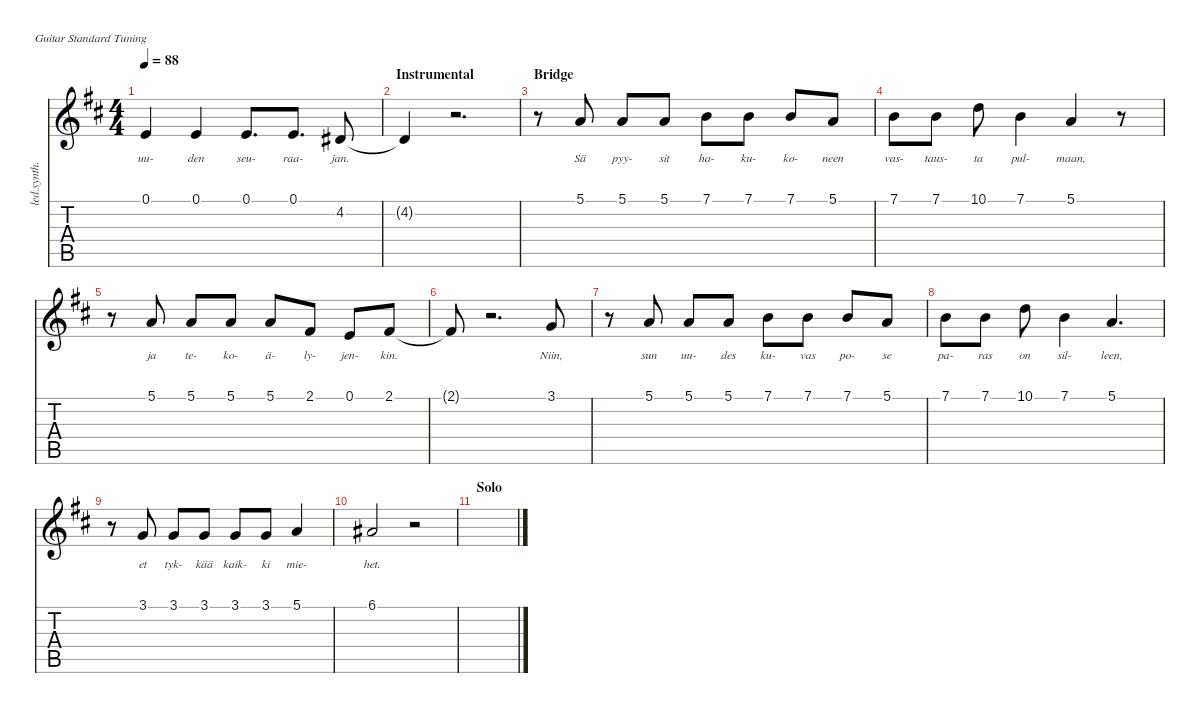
\defaultSystemsLayout 4
\hideDynamics
\bracketExtendMode nobrackets
\otherSystemsTrackNameOrientation horizontal
\track ("Vocal" "led.synth.") {instrument lead6voice}
\staff {score tabs}
\tuning (E4 B3 G3 D3 A2 E2)
\ts (4 4)
\tempo 88
\clef g2
\ks d
0.1{acc forcenatural}.4{lyrics (0 "uu-") lyrics (1 "") lyrics (2 "") lyrics (3 "") lyrics (4 "") dy mf} 0.1{acc forcenatural}.4{lyrics (0 "den") lyrics (1 "") lyrics (2 "") lyrics (3 "") lyrics (4 "")} 0.1{acc forcenatural}.8{d lyrics (0 "seu-") lyrics (1 "") lyrics (2 "") lyrics (3 "") lyrics (4 "")} 0.1{acc forcenatural}.8{d lyrics (0 "raa-") lyrics (1 "") lyrics (2 "") lyrics (3 "") lyrics (4 "")} 4.2{acc #}.8{lyrics (0 "jan.") lyrics (1 "") lyrics (2 "") lyrics (3 "") lyrics (4 "")} |
\section ("" "Instrumental")
4.2{t acc #}.4 r.2{d} |
\section ("" "Bridge")
r.8 5.1{acc forcenatural}.8{lyrics (0 "Sä") lyrics (1 "") lyrics (2 "") lyrics (3 "") lyrics (4 "")} 5.1{acc forcenatural}.8{lyrics (0 "pyy-") lyrics (1 "") lyrics (2 "") lyrics (3 "") lyrics (4 "")} 5.1{acc forcenatural}.8{lyrics (0 "sit") lyrics (1 "") lyrics (2 "") lyrics (3 "") lyrics (4 "")} 7.1{acc forcenatural}.8{lyrics (0 "ha-") lyrics (1 "") lyrics (2 "") lyrics (3 "") lyrics (4 "")} 7.1{acc forcenatural}.8{lyrics (0 "ku-") lyrics (1 "") lyrics (2 "") lyrics (3 "") lyrics (4 "")} 7.1{acc forcenatural}.8{lyrics (0 "ko-") lyrics (1 "") lyrics (2 "") lyrics (3 "") lyrics (4 "")} 5.1{acc forcenatural}.8{lyrics (0 "neen") lyrics (1 "") lyrics (2 "") lyrics (3 "") lyrics (4 "")} |
7.1{acc forcenatural}.8{lyrics (0 "vas-") lyrics (1 "") lyrics (2 "") lyrics (3 "") lyrics (4 "")} 7.1{acc forcenatural}.8{lyrics (0 "taus-") lyrics (1 "") lyrics (2 "") lyrics (3 "") lyrics (4 "")} 10.1{acc forcenatural}.8{lyrics (0 "ta") lyrics (1 "") lyrics (2 "") lyrics (3 "") lyrics (4 "")} 7.1{acc forcenatural}.4{lyrics (0 "pul-") lyrics (1 "") lyrics (2 "") lyrics (3 "") lyrics (4 "")} 5.1{acc forcenatural}.4{lyrics (0 "maan,") lyrics (1 "") lyrics (2 "") lyrics (3 "") lyrics (4 "")} r.8 |
r.8 5.1{acc forcenatural}.8{lyrics (0 "ja") lyrics (1 "") lyrics (2 "") lyrics (3 "") lyrics (4 "")} 5.1{acc forcenatural}.8{lyrics (0 "te-") lyrics (1 "") lyrics (2 "") lyrics (3 "") lyrics (4 "")} 5.1{acc forcenatural}.8{lyrics (0 "ko-") lyrics (1 "") lyrics (2 "") lyrics (3 "") lyrics (4 "")} 5.1{acc forcenatural}.8{lyrics (0 "ä-") lyrics (1 "") lyrics (2 "") lyrics (3 "") lyrics (4 "")} 2.1{acc #}.8{lyrics (0 "ly-") lyrics (1 "") lyrics (2 "") lyrics (3 "") lyrics (4 "")} 0.1{acc forcenatural}.8{lyrics (0 "jen-") lyrics (1 "") lyrics (2 "") lyrics (3 "") lyrics (4 "")} 2.1{acc #}.8{lyrics (0 "kin.") lyrics (1 "") lyrics (2 "") lyrics (3 "") lyrics (4 "")} |
2.1{t acc #}.8 r.2{d} 3.1{acc forcenatural}.8{lyrics (0 "Niin,") lyrics (1 "") lyrics (2 "") lyrics (3 "") lyrics (4 "")} |
r.8 5.1{acc forcenatural}.8{lyrics (0 "sun") lyrics (1 "") lyrics (2 "") lyrics (3 "") lyrics (4 "")} 5.1{acc forcenatural}.8{lyrics (0 "uu-") lyrics (1 "") lyrics (2 "") lyrics (3 "") lyrics (4 "")} 5.1{acc forcenatural}.8{lyrics (0 "des") lyrics (1 "") lyrics (2 "") lyrics (3 "") lyrics (4 "")} 7.1{acc forcenatural}.8{lyrics (0 "ku-") lyrics (1 "") lyrics (2 "") lyrics (3 "") lyrics (4 "")} 7.1{acc forcenatural}.8{lyrics (0 "vas") lyrics (1 "") lyrics (2 "") lyrics (3 "") lyrics (4 "")} 7.1{acc forcenatural}.8{lyrics (0 "po-") lyrics (1 "") lyrics (2 "") lyrics (3 "") lyrics (4 "")} 5.1{acc forcenatural}.8{lyrics (0 "se") lyrics (1 "") lyrics (2 "") lyrics (3 "") lyrics (4 "")} |
7.1{acc forcenatural}.8{lyrics (0 "pa-") lyrics (1 "") lyrics (2 "") lyrics (3 "") lyrics (4 "")} 7.1{acc forcenatural}.8{lyrics (0 "ras") lyrics (1 "") lyrics (2 "") lyrics (3 "") lyrics (4 "")} 10.1{acc forcenatural}.8{lyrics (0 "on") lyrics (1 "") lyrics (2 "") lyrics (3 "") lyrics (4 "")} 7.1{acc forcenatural}.4{lyrics (0 "sil-") lyrics (1 "") lyrics (2 "") lyrics (3 "") lyrics (4 "")} 5.1{acc forcenatural}.4{d lyrics (0 "leen,") lyrics (1 "") lyrics (2 "") lyrics (3 "") lyrics (4 "")} |
r.8 3.1{acc forcenatural}.8{lyrics (0 "et") lyrics (1 "") lyrics (2 "") lyrics (3 "") lyrics (4 "")} 3.1{acc forcenatural}.8{lyrics (0 "tyk-") lyrics (1 "") lyrics (2 "") lyrics (3 "") lyrics (4 "")} 3.1{acc forcenatural}.8{lyrics (0 "kää") lyrics (1 "") lyrics (2 "") lyrics (3 "") lyrics (4 "")} 3.1{acc forcenatural}.8{lyrics (0 "kaik-") lyrics (1 "") lyrics (2 "") lyrics (3 "") lyrics (4 "")} 3.1{acc forcenatural}.8{lyrics (0 "ki") lyrics (1 "") lyrics (2 "") lyrics (3 "") lyrics (4 "")} 5.1{acc forcenatural}.4{lyrics (0 "mie-") lyrics (1 "") lyrics (2 "") lyrics (3 "") lyrics (4 "")} |
6.1{acc #}.2{lyrics (0 "het.") lyrics (1 "") lyrics (2 "") lyrics (3 "") lyrics (4 "")} r.2 |
\section ("" "Solo")
